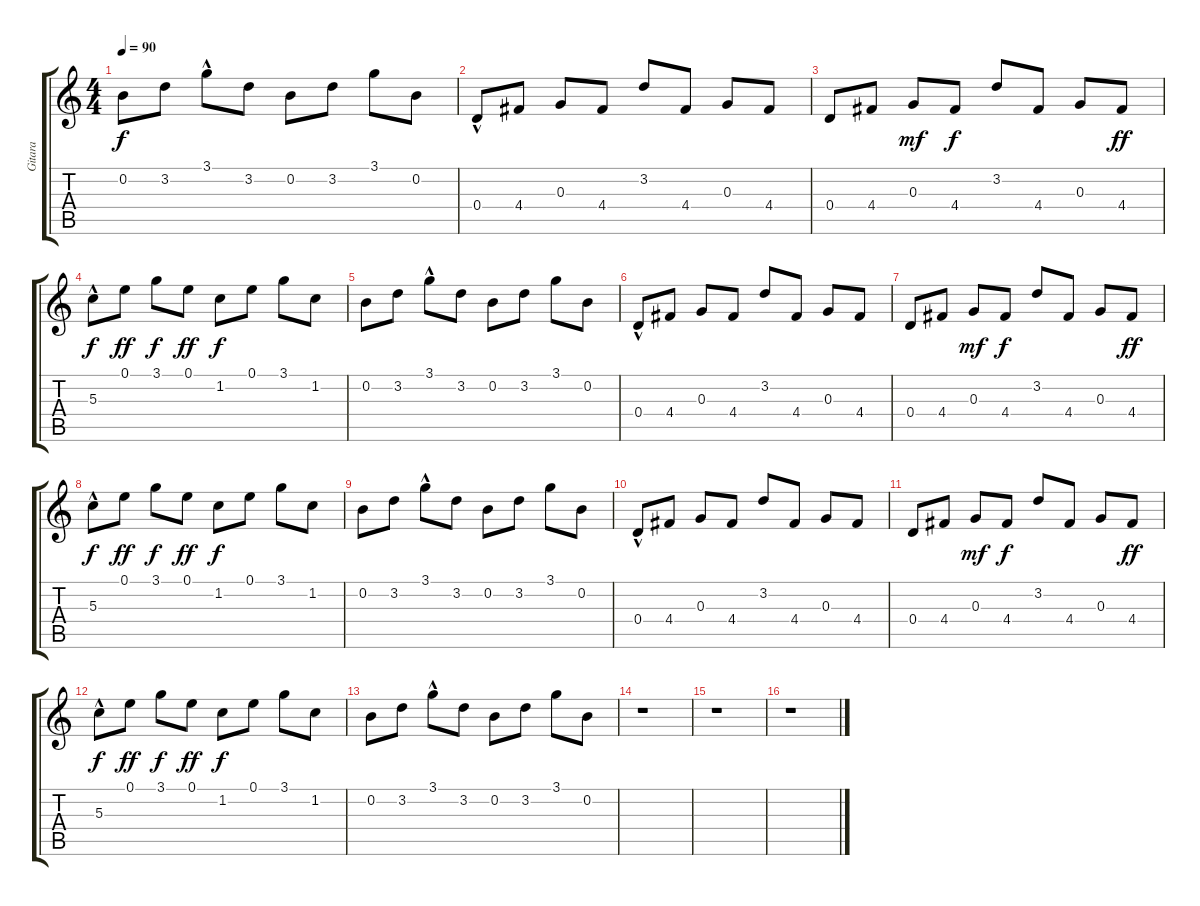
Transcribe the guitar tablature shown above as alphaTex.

\track ("Gitara" "Gitara") {instrument electricguitarjazz}
\staff {score tabs}
\tuning (E4 B3 G3 D3 A2 E2) {hide}
\ts (4 4)
\tempo 90
\clef g2
\ks c
0.2.8{dy f} 3.2.8 3.1{hac}.8 3.2.8 0.2.8 3.2.8 3.1.8 0.2.8 |
0.4{hac}.8 4.4.8 0.3.8 4.4.8 3.2.8 4.4.8 0.3.8 4.4.8 |
0.4.8 4.4.8 0.3.8{dy mf} 4.4.8{dy f} 3.2.8 4.4.8 0.3.8 4.4.8{dy ff} |
5.3{hac}.8{dy f} 0.1.8{dy ff} 3.1.8{dy f} 0.1.8{dy ff} 1.2.8{dy f} 0.1.8 3.1.8 1.2.8 |
0.2.8 3.2.8 3.1{hac}.8 3.2.8 0.2.8 3.2.8 3.1.8 0.2.8 |
0.4{hac}.8 4.4.8 0.3.8 4.4.8 3.2.8 4.4.8 0.3.8 4.4.8 |
0.4.8 4.4.8 0.3.8{dy mf} 4.4.8{dy f} 3.2.8 4.4.8 0.3.8 4.4.8{dy ff} |
5.3{hac}.8{dy f} 0.1.8{dy ff} 3.1.8{dy f} 0.1.8{dy ff} 1.2.8{dy f} 0.1.8 3.1.8 1.2.8 |
0.2.8 3.2.8 3.1{hac}.8 3.2.8 0.2.8 3.2.8 3.1.8 0.2.8 |
0.4{hac}.8 4.4.8 0.3.8 4.4.8 3.2.8 4.4.8 0.3.8 4.4.8 |
0.4.8 4.4.8 0.3.8{dy mf} 4.4.8{dy f} 3.2.8 4.4.8 0.3.8 4.4.8{dy ff} |
5.3{hac}.8{dy f} 0.1.8{dy ff} 3.1.8{dy f} 0.1.8{dy ff} 1.2.8{dy f} 0.1.8 3.1.8 1.2.8 |
0.2.8 3.2.8 3.1{hac}.8 3.2.8 0.2.8 3.2.8 3.1.8 0.2.8 |
r.1 |
r.1 |
r.1
